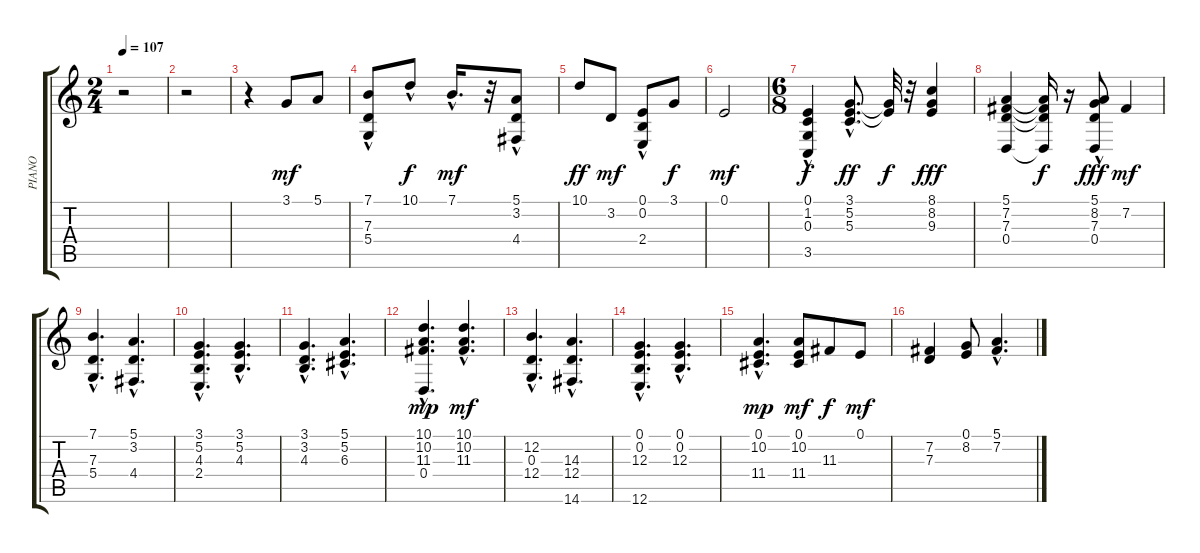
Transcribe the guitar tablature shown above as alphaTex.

\track ("PIANO" "PIANO") {instrument acousticgrandpiano}
\staff {score tabs}
\tuning (E4 B3 G3 D3 A2 E2) {hide}
\ts (2 4)
\tempo 107
\clef g2
\ks c
r.2{dy mf instrument acousticgrandpiano} |
r.2 |
r.4 3.1.8 5.1.8 |
(7.1 7.3 5.4{hac}).8 10.1{hac}.8{dy f} 7.1{hac}.16{d dy mf} r.32 (5.1 3.2{hac} 4.4{hac}).8 |
10.1.8{dy ff} 3.2.8{dy mf} (0.1 0.2{hac} 2.4{hac}).8 3.1.8{dy f} |
0.1.2{dy mf} |
\ts (6 8)
(0.1{hac} 1.2{hac} 0.3 3.5{hac}).4{dy f} (3.1{hac} 5.2{hac} 5.3{hac}).8{d dy ff} (3.1{t} 5.2{t}).32{dy f} r.32 (8.1 8.2 9.3).4{dy fff} |
(5.1 7.2 7.3 0.4).4 (5.1{t} 7.2{t} 7.3{t} 0.4{t}).16{dy f} r.16 (5.1{hac} 8.2 7.3{hac} 0.4{hac}).8{dy fff} 7.2.4{dy mf} |
(7.1{hac} 7.3{hac} 5.4{hac}).4{d} (5.1{hac} 3.2{hac} 4.4{hac}).4{d} |
(3.1{hac} 5.2{hac} 4.3{hac} 2.4{hac}).4{d} (3.1{hac} 5.2{hac} 4.3{hac}).4{d} |
(3.1{hac} 3.2{hac} 4.3{hac}).4{d} (5.1{hac} 5.2{hac} 6.3{hac}).4{d} |
(10.1{hac} 10.2{hac} 11.3{hac} 0.4{hac}).4{d dy mp} (10.1{hac} 10.2{hac} 11.3{hac}).4{d dy mf} |
(12.2{hac} 0.3{hac} 12.4{hac}).4{d} (14.3{hac} 12.4{hac} 14.6{hac}).4{d} |
(0.1{hac} 0.2{hac} 12.3{hac} 12.6{hac}).4{d} (0.1{hac} 0.2{hac} 12.3{hac}).4{d} |
(0.1{hac} 10.2{hac} 11.4{hac}).4{d dy mp} (0.1 10.2 11.4).8{dy mf} 11.3.8{dy f} 0.1.8{dy mf} |
(7.2 7.3).4 (0.1 8.2).8 (5.1{hac} 7.2{hac}).4{d}
